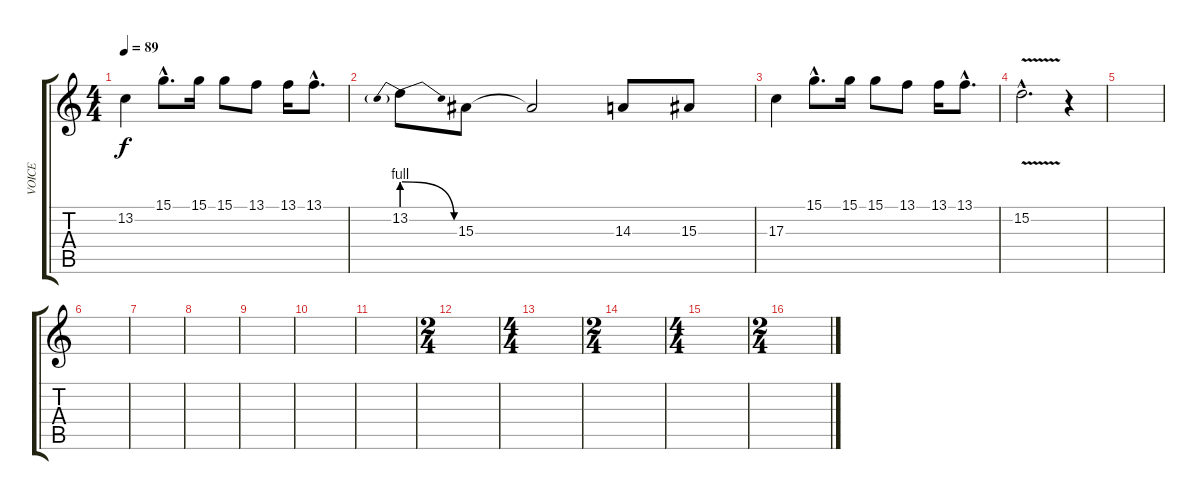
\track ("VOICE" "VOICE") {instrument voiceoohs}
\staff {score tabs}
\tuning (E4 B3 G3 D3 A2 E2) {hide}
\ts (4 4)
\tempo 89
\clef g2
\ks c
13.2.4{dy f} 15.1{hac}.8{d} 15.1.16 15.1.8 13.1.8 13.1.16 13.1{hac}.8{d} |
13.2{be (prebendrelease 0 4 60 0)}.8 15.3.8 15.3{t}.2 14.3.8 15.3.8 |
17.3.4 15.1{hac}.8{d} 15.1.16 15.1.8 13.1.8 13.1.16 13.1{hac}.8{d} |
15.2{v hac}.2{d} r.4 |
|
|
|
|
|
|
|
\ts (2 4)
|
\ts (4 4)
|
\ts (2 4)
|
\ts (4 4)
|
\ts (2 4)
